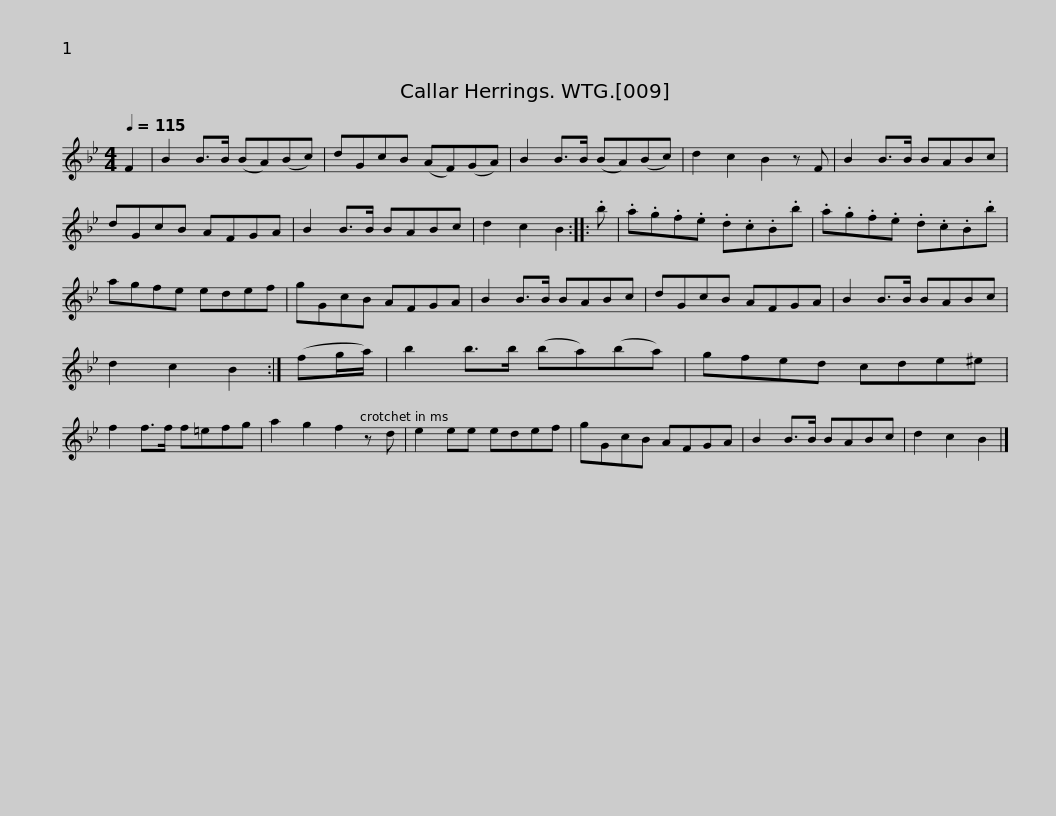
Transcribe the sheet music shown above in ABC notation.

X:1
L:1/8
Q:1/4=115
M:4/4
I:linebreak $
K:Bb
V:1 treble
V:1
 F2 | B2 B>B (BA)(Bc) | dGcB (AF)(GA) | B2 B>B (BA)(Bc) | d2 c2 B2 z F | %5
 B2 B>B BABc |$ dGcB AFGA | B2 B>B BABc | d2 c2 B2 :: .b | %10
 .a.g.f.e .d.c.B.b | .a.g.f.e .d.c.B.b |$ agfe edef | gGcB AFGA | B2 B>B BABc | %15
 dGcB AFGA | B2 B>B BABc | d2 c2 B2 :|$ (fg/a/) | b2 b>b (ba)(ba) | %20
 gfed cde^e | f2 f>f f=efg | a2 g2 f2 z d | e2 ee edef |$ gGcB AFGA | %25
 B2 B>B BABc | d2 c2 B2 |] %27
